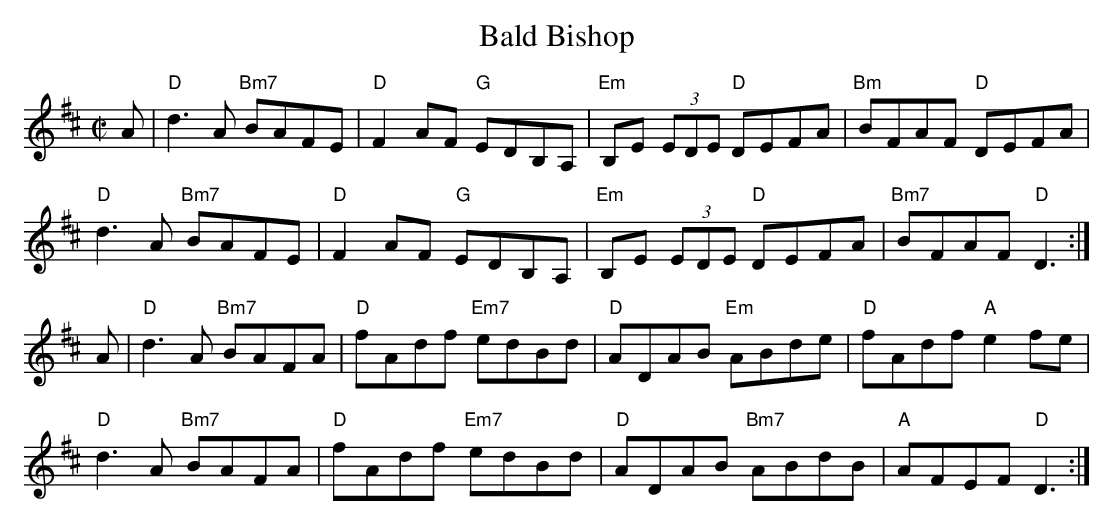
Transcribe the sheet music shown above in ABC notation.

X:1
T: Bald Bishop
L: 1/8
M: C|
K: D
A|"D"d3 A  "Bm7"BAFE| "D"F2AF "G"EDB,A,|"Em"B,E (3EDE "D"DEFA|"Bm"BFAF "D"DEFA|
"D"d3 A  "Bm7"BAFE|"D"F2AF "G"EDB,A,|"Em"B,E (3EDE "D"DEFA|"Bm7"BFAF "D"D3 :|
A|"D"d3 A  "Bm7"BAFA|"D"fAdf "Em7"edBd|"D"ADAB "Em"ABde|"D"fAdf "A"e2 fe|
"D"d3 A "Bm7"BAFA|"D"fAdf "Em7"edBd|"D"ADAB "Bm7"ABdB|"A"AFEF "D"D3 :|
